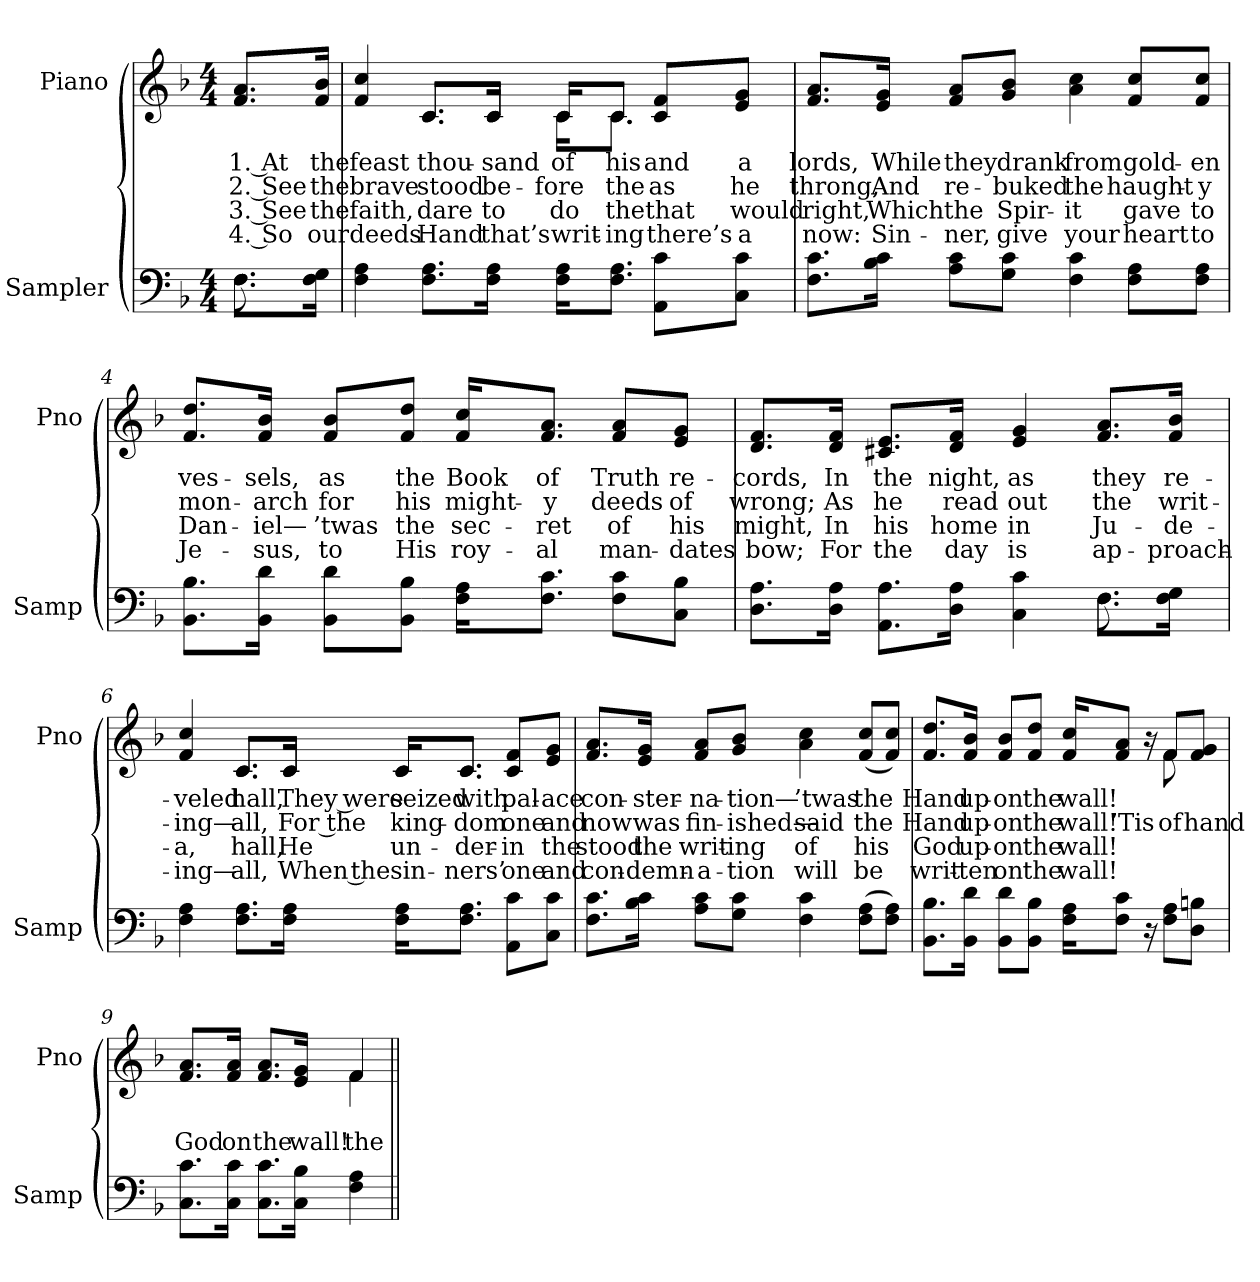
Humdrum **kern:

**kern	**text	**kern	**text	**text	**text	**text
*part2	*part2	*part1	*part1	*part1	*part1	*part1
*staff2	*staff2	*staff1	*staff1	*staff1	*staff1	*staff1
*I"Sampler	*	*I"Piano	*	*	*	*
*I'Samp	*	*I'Pno	*	*	*	*
*clefF4	*	*clefG2	*	*	*	*
*k[b-]	*	*k[b-]	*	*	*	*
*F:	*	*F:	*	*	*	*
*M4/4	*	*M4/4	*	*	*	*
=1	=1	=1	=1	=1	=1	=1
*^	*	*	*	*	*	*
8.F\L	8.F	.	8.f/ 8.a/L	1. At	2. See	3. See	4. So
16F\ 16G\Jk	16ryy	.	16f/ 16b-/Jk	the	the	the	our
*v	*v	*	*	*	*	*	*
=2	=2	=2	=2	=2	=2	=2
*	*	*^	*	*	*	*
4F 4A	.	4f 4cc	4ryy	feast	brave	faith,	deeds
8.F\ 8.A\L	.	8.c/L	8.c/L	thou-	stood	dare	Hand
16F\ 16A\Jk	.	16c/Jk	16c/Jk	-sand	be-	to	that’s
16F\ 16A\KL	.	16c\KL	16c/KL	of	-fore	do	writ-
8.F\ 8.A\J	.	8.c\J	8.c/J	his	the	the	-ing
8AA\ 8c\L	.	8c/ 8f/L	4ryy	and	as	that	there’s
8C\ 8c\J	.	8e/ 8g/J	.	a	he	would	a
*	*	*v	*v	*	*	*	*
=3	=3	=3	=3	=3	=3	=3
8.F\ 8.c\L	.	8.f/ 8.a/L	lords,	throng,	right,	now:
16B-\ 16c\Jk	.	16e/ 16g/Jk	While	And	Which	Sin-
8A\ 8c\L	.	8f/ 8a/L	they	re-	the	-ner,
8G\ 8c\J	.	8g/ 8b-/J	drank	-buked	Spir-	give
4F 4c	.	4a 4cc	from	the	-it	your
8F\ 8A\L	.	8f/ 8cc/L	gold-	haught-	gave	heart
8F\ 8A\J	.	8f/ 8cc/J	-en	-y	to	to
=4	=4	=4	=4	=4	=4	=4
8.BB-\ 8.B-\L	.	8.f/ 8.dd/L	ves-	mon-	Dan-	Je-
16BB-\ 16d\Jk	.	16f/ 16b-/Jk	-sels,	-arch	-iel—	-sus,
8BB-\ 8d\L	.	8f/ 8b-/L	as	for	’twas	to
8BB-\ 8B-\J	.	8f/ 8dd/J	the	his	the	His
16F\ 16A\KL	.	16f/ 16cc/KL	Book	might-	sec-	roy-
8.F\ 8.c\J	.	8.f/ 8.a/J	of	-y	-ret	-al
8F\ 8c\L	.	8f/ 8a/L	Truth	deeds	of	man-
8C\ 8B-\J	.	8e/ 8g/J	re-	of	his	-dates
=5	=5	=5	=5	=5	=5	=5
*^	*	*	*	*	*	*
8.D\ 8.A\L	2.ryy	.	8.d/ 8.f/L	-cords,	wrong;	might,	bow;
16D\ 16A\Jk	.	.	16d/ 16f/Jk	In	As	In	For
8.AA\ 8.A\L	.	.	8.c#X/ 8.e/L	the	he	his	the
16D\ 16A\Jk	.	.	16d/ 16f/Jk	night,	read	home	day
4C 4c	.	.	4e 4g	as	out	in	is
8.F\L	8.F	.	8.f/ 8.a/L	they	the	Ju-	ap-
16F\ 16G\Jk	16ryy	.	16f/ 16b-/Jk	re-	writ-	-de-	-proach-
*v	*v	*	*	*	*	*	*
=6	=6	=6	=6	=6	=6	=6
*	*	*^	*	*	*	*
4F 4A	.	4f 4cc	4ryy	-veled	-ing—	-a,	-ing—
8.F\ 8.A\L	.	8.c/L	8.c/L	hall,	all,	hall,	all,
16F\ 16A\Jk	.	16c/Jk	16c/Jk	They were	For the	He	When the
16F\ 16A\KL	.	16c/KL	16c/KL	seized	king-	un-	sin-
8.F\ 8.A\J	.	8.c/J	8.c/J	with	-dom	-der-	-ners’
8AA\ 8c\L	.	8c/ 8f/L	4ryy	pal-	one	in	one
8C\ 8c\J	.	8e/ 8g/J	.	-ace	and	the	and
*	*	*v	*v	*	*	*	*
=7	=7	=7	=7	=7	=7	=7
8.F\ 8.c\L	.	8.f/ 8.a/L	con-	now	-stood	con-
16B-\ 16c\Jk	.	16e/ 16g/Jk	-ster-	was	the	-demn-
8A\ 8c\L	.	8f/ 8a/L	-na-	fin-	writ-	-a-
8G\ 8c\J	.	8g/ 8b-/J	-tion—	-ished—	-ing	-tion
4F 4c	.	4a 4cc	’twas	said	of	will
(8F\ 8A\L	.	(8f/ 8cc/L	the	the	his	be
8F\ 8A\J)	.	8f/ 8cc/J)	.	.	.	.
=8	=8	=8	=8	=8	=8	=8
*	*	*^	*	*	*	*
8.BB-\ 8.B-\L	.	8.f/ 8.dd/L	2.ryy	Hand	Hand	God	writ-
16BB-\ 16d\Jk	.	16f/ 16b-/Jk	.	up-	up-	up-	-ten
8BB-\ 8d\L	.	8f/ 8b-/L	.	-on	-on	-on	on
8BB-\ 8B-\J	.	8f/ 8dd/J	.	the	the	the	the
16F\ 16A\KL	.	16f/ 16cc/KL	.	wall!	wall!	wall!	wall!
8F\ 8c\J	.	8f/ 8a/J	.	.	’Tis	.	.
16r	.	16r	.	.	.	.	.
8F\ 8A\L	.	8f/L	8f	.	of	.	.
8D\ 8Bn\J	.	8f/ 8g/J	8ryy	.	hand	.	.
=9	=9	=9	=9	=9	=9	=9	=9
8.C\ 8.c\L	.	8.f/ 8.a/L	2ryy	.	God	.	.
16C\ 16c\Jk	.	16f/ 16a/Jk	.	.	on	.	.
8.C\ 8.c\L	.	8.f/ 8.a/L	.	.	the	.	.
16C\ 16B-\Jk	.	16e/ 16g/Jk	.	.	wall!	.	.
4F 4A	.	4f/	4f	.	the	.	.
*	*	*v	*v	*	*	*	*
=||	=||	=||	=||	=||	=||	=||
*-	*-	*-	*-	*-	*-	*-
